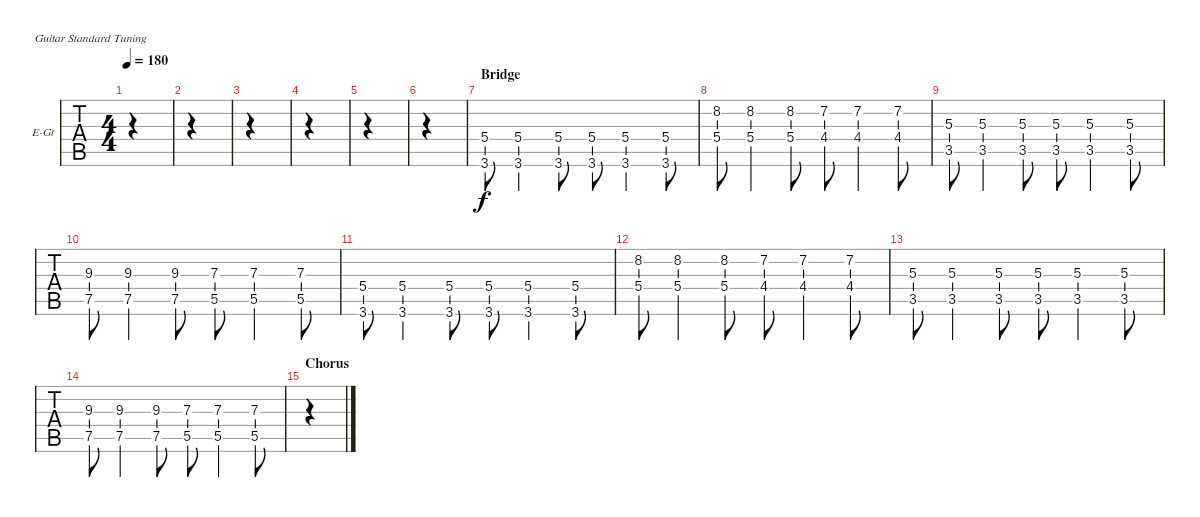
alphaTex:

\bracketExtendMode groupsimilarinstruments
\firstSystemTrackNameOrientation horizontal
\otherSystemsTrackNameOrientation horizontal
\track ("Electric Guitar" "E-Gt") {instrument overdrivenguitar}
\staff {tabs}
\tuning (E4 B3 G3 D3 A2 E2)
\ts (4 4)
\tempo 180
\clef g2
\ks c
|
|
|
|
|
|
\section ("" "Bridge")
(3.6 5.4).8 (3.6 5.4).4 (3.6 5.4).8 (3.6 5.4).8 (3.6 5.4).4 (3.6 5.4).8 |
(5.4 8.2).8 (5.4 8.2).4 (5.4 8.2).8 (4.4 7.2).8 (4.4 7.2).4 (4.4 7.2).8 |
(3.5 5.3).8 (3.5 5.3).4 (3.5 5.3).8 (3.5 5.3).8 (3.5 5.3).4 (3.5 5.3).8 |
(7.5 9.3).8 (7.5 9.3).4 (7.5 9.3).8 (5.5 7.3).8 (5.5 7.3).4 (5.5 7.3).8 |
(3.6 5.4).8 (3.6 5.4).4 (3.6 5.4).8 (3.6 5.4).8 (3.6 5.4).4 (3.6 5.4).8 |
(5.4 8.2).8 (5.4 8.2).4 (5.4 8.2).8 (4.4 7.2).8 (4.4 7.2).4 (4.4 7.2).8 |
(3.5 5.3).8 (3.5 5.3).4 (3.5 5.3).8 (3.5 5.3).8 (3.5 5.3).4 (3.5 5.3).8 |
(7.5 9.3).8 (7.5 9.3).4 (7.5 9.3).8 (5.5 7.3).8 (5.5 7.3).4 (5.5 7.3).8 |
\section ("" "Chorus")
